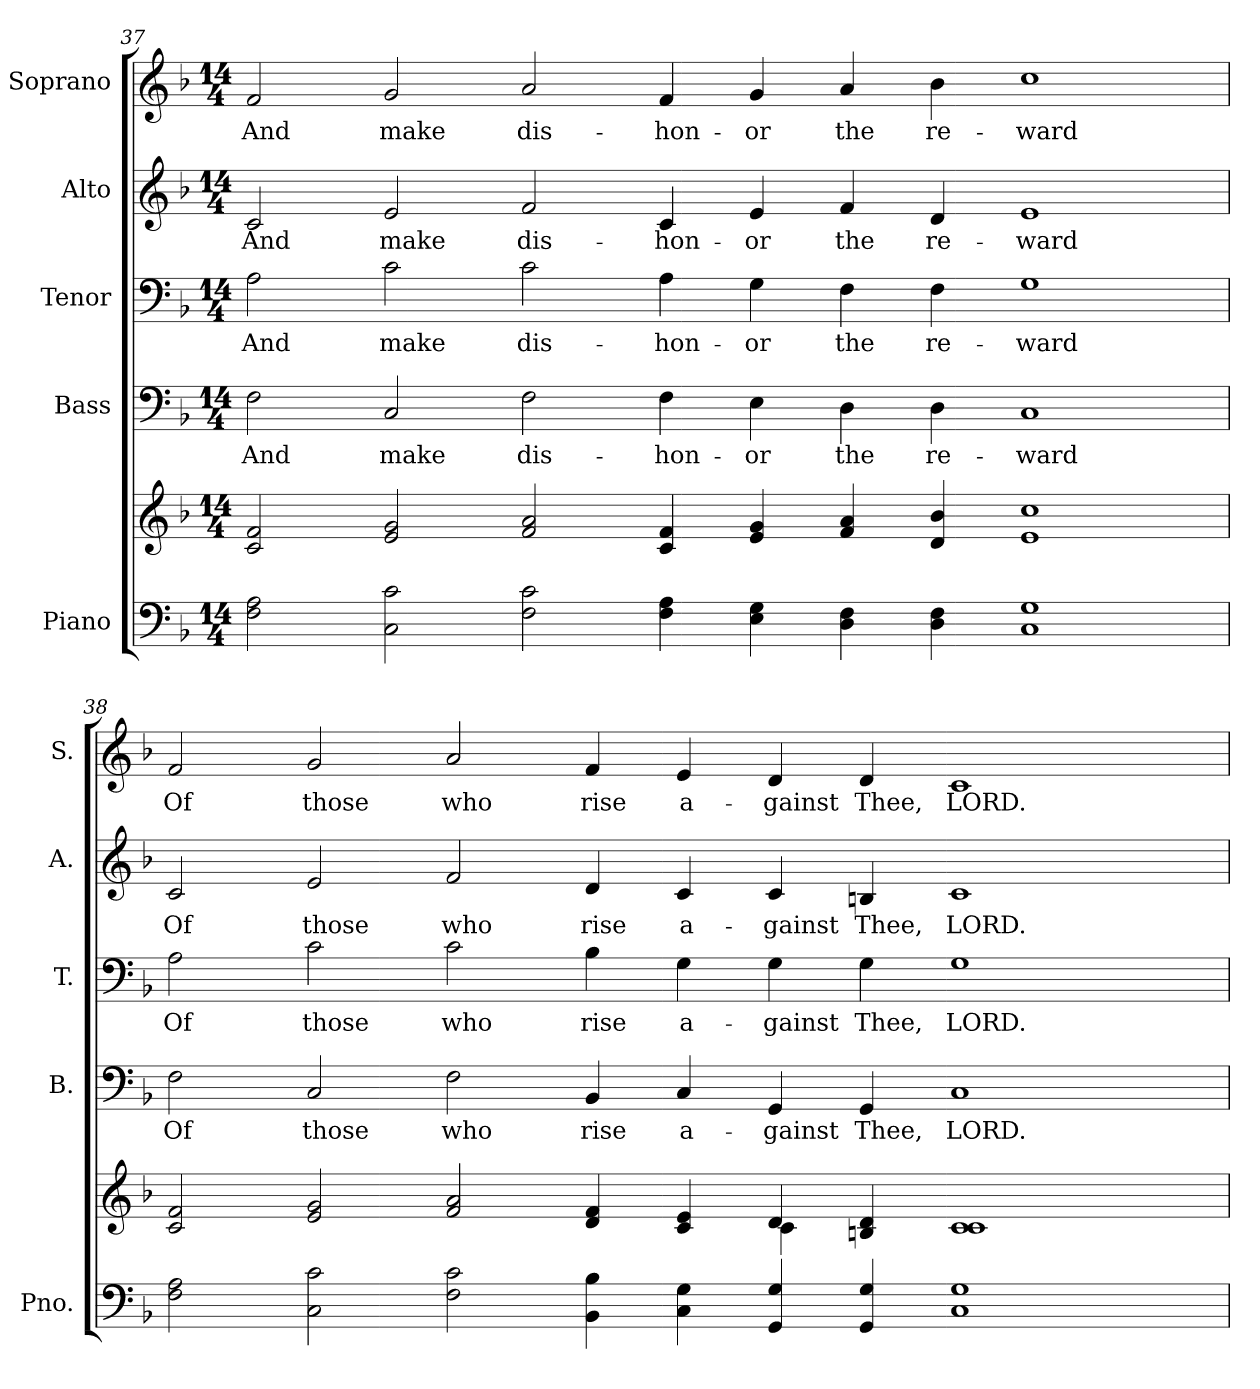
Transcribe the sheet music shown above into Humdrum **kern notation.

**kern	**kern	**kern	**text	**kern	**text	**kern	**text	**kern	**text
*part5	*part5	*part4	*part4	*part3	*part3	*part2	*part2	*part1	*part1
*staff6	*staff5	*staff4	*staff4	*staff3	*staff3	*staff2	*staff2	*staff1	*staff1
*I"Piano	*	*I"Bass	*	*I"Tenor	*	*I"Alto	*	*I"Soprano	*
*I'Pno.	*	*I'B.	*	*I'T.	*	*I'A.	*	*I'S.	*
!!LO:PB:g=z
*clefF4	*clefG2	*clefF4	*	*clefF4	*	*clefG2	*	*clefG2	*
*k[b-]	*k[b-]	*k[b-]	*	*k[b-]	*	*k[b-]	*	*k[b-]	*
*F:	*F:	*F:	*	*F:	*	*F:	*	*F:	*
*M14/4	*M14/4	*M14/4	*	*M14/4	*	*M14/4	*	*M14/4	*
=37	=37	=37	=37	=37	=37	=37	=37	=37	=37
!	!	!	!LO:LY:b:color=#000000	!	!	!	!	!	!
!	!	!	!	!	!LO:LY:b:color=#000000	!	!	!	!
!	!	!	!	!	!	!	!LO:LY:b:color=#000000	!	!
!	!	!	!	!	!	!	!	!	!LO:LY:b:color=#000000
2Fi\ 2Ai	2ci/ 2fi	2Fi\	And	2Ai\	And	2ci/	And	2fi/	And
!	!	!	!LO:LY:b:color=#000000	!	!	!	!	!	!
!	!	!	!	!	!LO:LY:b:color=#000000	!	!	!	!
!	!	!	!	!	!	!	!LO:LY:b:color=#000000	!	!
!	!	!	!	!	!	!	!	!	!LO:LY:b:color=#000000
2Ci\ 2ci	2ei/ 2gi	2Ci/	make	2ci\	make	2ei/	make	2gi/	make
!	!	!	!LO:LY:b:color=#000000	!	!	!	!	!	!
!	!	!	!	!	!LO:LY:b:color=#000000	!	!	!	!
!	!	!	!	!	!	!	!LO:LY:b:color=#000000	!	!
!	!	!	!	!	!	!	!	!	!LO:LY:b:color=#000000
2Fi\ 2ci	2fi/ 2ai	2Fi\	dis-	2ci\	dis-	2fi/	dis-	2ai/	dis-
!	!	!	!LO:LY:b:color=#000000	!	!	!	!	!	!
!	!	!	!	!	!LO:LY:b:color=#000000	!	!	!	!
!	!	!	!	!	!	!	!LO:LY:b:color=#000000	!	!
!	!	!	!	!	!	!	!	!	!LO:LY:b:color=#000000
4Fi\ 4Ai	4ci/ 4fi	4Fi\	-hon-	4Ai\	-hon-	4ci/	-hon-	4fi/	-hon-
!	!	!	!LO:LY:b:color=#000000	!	!	!	!	!	!
!	!	!	!	!	!LO:LY:b:color=#000000	!	!	!	!
!	!	!	!	!	!	!	!LO:LY:b:color=#000000	!	!
!	!	!	!	!	!	!	!	!	!LO:LY:b:color=#000000
4Ei\ 4Gi	4ei/ 4gi	4Ei\	-or	4Gi\	-or	4ei/	-or	4gi/	-or
!	!	!	!LO:LY:b:color=#000000	!	!	!	!	!	!
!	!	!	!	!	!LO:LY:b:color=#000000	!	!	!	!
!	!	!	!	!	!	!	!LO:LY:b:color=#000000	!	!
!	!	!	!	!	!	!	!	!	!LO:LY:b:color=#000000
4Di\ 4Fi	4fi/ 4ai	4Di\	the	4Fi\	the	4fi/	the	4ai/	the
!	!	!	!LO:LY:b:color=#000000	!	!	!	!	!	!
!	!	!	!	!	!LO:LY:b:color=#000000	!	!	!	!
!	!	!	!	!	!	!	!LO:LY:b:color=#000000	!	!
!	!	!	!	!	!	!	!	!	!LO:LY:b:color=#000000
4Di\ 4Fi	4di/ 4b-i	4Di\	re-	4Fi\	re-	4di/	re-	4b-i\	re-
!	!	!	!LO:LY:b:color=#000000	!	!	!	!	!	!
!	!	!	!	!	!LO:LY:b:color=#000000	!	!	!	!
!	!	!	!	!	!	!	!LO:LY:b:color=#000000	!	!
!	!	!	!	!	!	!	!	!	!LO:LY:b:color=#000000
1Ci 1Gi	1ei 1cci	1Ci	-ward	1Gi	-ward	1ei	-ward	1cci	-ward
!!LO:PB:g=z
=38	=38	=38	=38	=38	=38	=38	=38	=38	=38
*	*^	*	*	*	*	*	*	*	*
!	!	!	!	!LO:LY:b:color=#000000	!	!	!	!	!	!
!	!	!	!	!	!	!LO:LY:b:color=#000000	!	!	!	!
!	!	!	!	!	!	!	!	!LO:LY:b:color=#000000	!	!
!	!	!	!	!	!	!	!	!	!	!LO:LY:b:color=#000000
2Fi\ 2Ai	2ci/ 2fi	1ryy	2Fi\	Of	2Ai\	Of	2ci/	Of	2fi/	Of
!	!	!	!	!LO:LY:b:color=#000000	!	!	!	!	!	!
!	!	!	!	!	!	!LO:LY:b:color=#000000	!	!	!	!
!	!	!	!	!	!	!	!	!LO:LY:b:color=#000000	!	!
!	!	!	!	!	!	!	!	!	!	!LO:LY:b:color=#000000
2Ci\ 2ci	2ei/ 2gi	.	2Ci/	those	2ci\	those	2ei/	those	2gi/	those
!	!	!	!	!LO:LY:b:color=#000000	!	!	!	!	!	!
!	!	!	!	!	!	!LO:LY:b:color=#000000	!	!	!	!
!	!	!	!	!	!	!	!	!LO:LY:b:color=#000000	!	!
!	!	!	!	!	!	!	!	!	!	!LO:LY:b:color=#000000
2Fi\ 2ci	2fi/ 2ai	2ryy	2Fi\	who	2ci\	who	2fi/	who	2ai/	who
!	!	!	!	!LO:LY:b:color=#000000	!	!	!	!	!	!
!	!	!	!	!	!	!LO:LY:b:color=#000000	!	!	!	!
!	!	!	!	!	!	!	!	!LO:LY:b:color=#000000	!	!
!	!	!	!	!	!	!	!	!	!	!LO:LY:b:color=#000000
4BB-i\ 4B-i	4di/ 4fi	2ryy	4BB-i/	rise	4B-i\	rise	4di/	rise	4fi/	rise
!	!	!	!	!LO:LY:b:color=#000000	!	!	!	!	!	!
!	!	!	!	!	!	!LO:LY:b:color=#000000	!	!	!	!
!	!	!	!	!	!	!	!	!LO:LY:b:color=#000000	!	!
!	!	!	!	!	!	!	!	!	!	!LO:LY:b:color=#000000
4Ci\ 4Gi	4ci/ 4ei	.	4Ci/	a-	4Gi\	a-	4ci/	a-	4ei/	a-
!	!	!	!	!LO:LY:b:color=#000000	!	!	!	!	!	!
!	!	!	!	!	!	!LO:LY:b:color=#000000	!	!	!	!
!	!	!	!	!	!	!	!	!LO:LY:b:color=#000000	!	!
!	!	!	!	!	!	!	!	!	!	!LO:LY:b:color=#000000
4GGi/ 4Gi	4di/	4ci\	4GGi/	-gainst	4Gi\	-gainst	4ci/	-gainst	4di/	-gainst
!	!	!	!	!LO:LY:b:color=#000000	!	!	!	!	!	!
!	!	!	!	!	!	!LO:LY:b:color=#000000	!	!	!	!
!	!	!	!	!	!	!	!	!LO:LY:b:color=#000000	!	!
!	!	!	!	!	!	!	!	!	!	!LO:LY:b:color=#000000
4GGi/ 4Gi	4Bni/ 4di	4ryy	4GGi/	Thee,	4Gi\	Thee,	4Bni/	Thee,	4di/	Thee,
!	!	!	!	!LO:LY:b:color=#000000	!	!	!	!	!	!
!	!	!	!	!	!	!LO:LY:b:color=#000000	!	!	!	!
!	!	!	!	!	!	!	!	!LO:LY:b:color=#000000	!	!
!	!	!	!	!	!	!	!	!	!	!LO:LY:b:color=#000000
1Ci 1Gi	1ci 1ci	2ryy	1Ci	LORD.	1Gi	LORD.	1ci	LORD.	1ci	LORD.
.	.	2ryy	.	.	.	.	.	.	.	.
*	*v	*v	*	*	*	*	*	*	*	*
=	=	=	=	=	=	=	=	=	=
*-	*-	*-	*-	*-	*-	*-	*-	*-	*-
